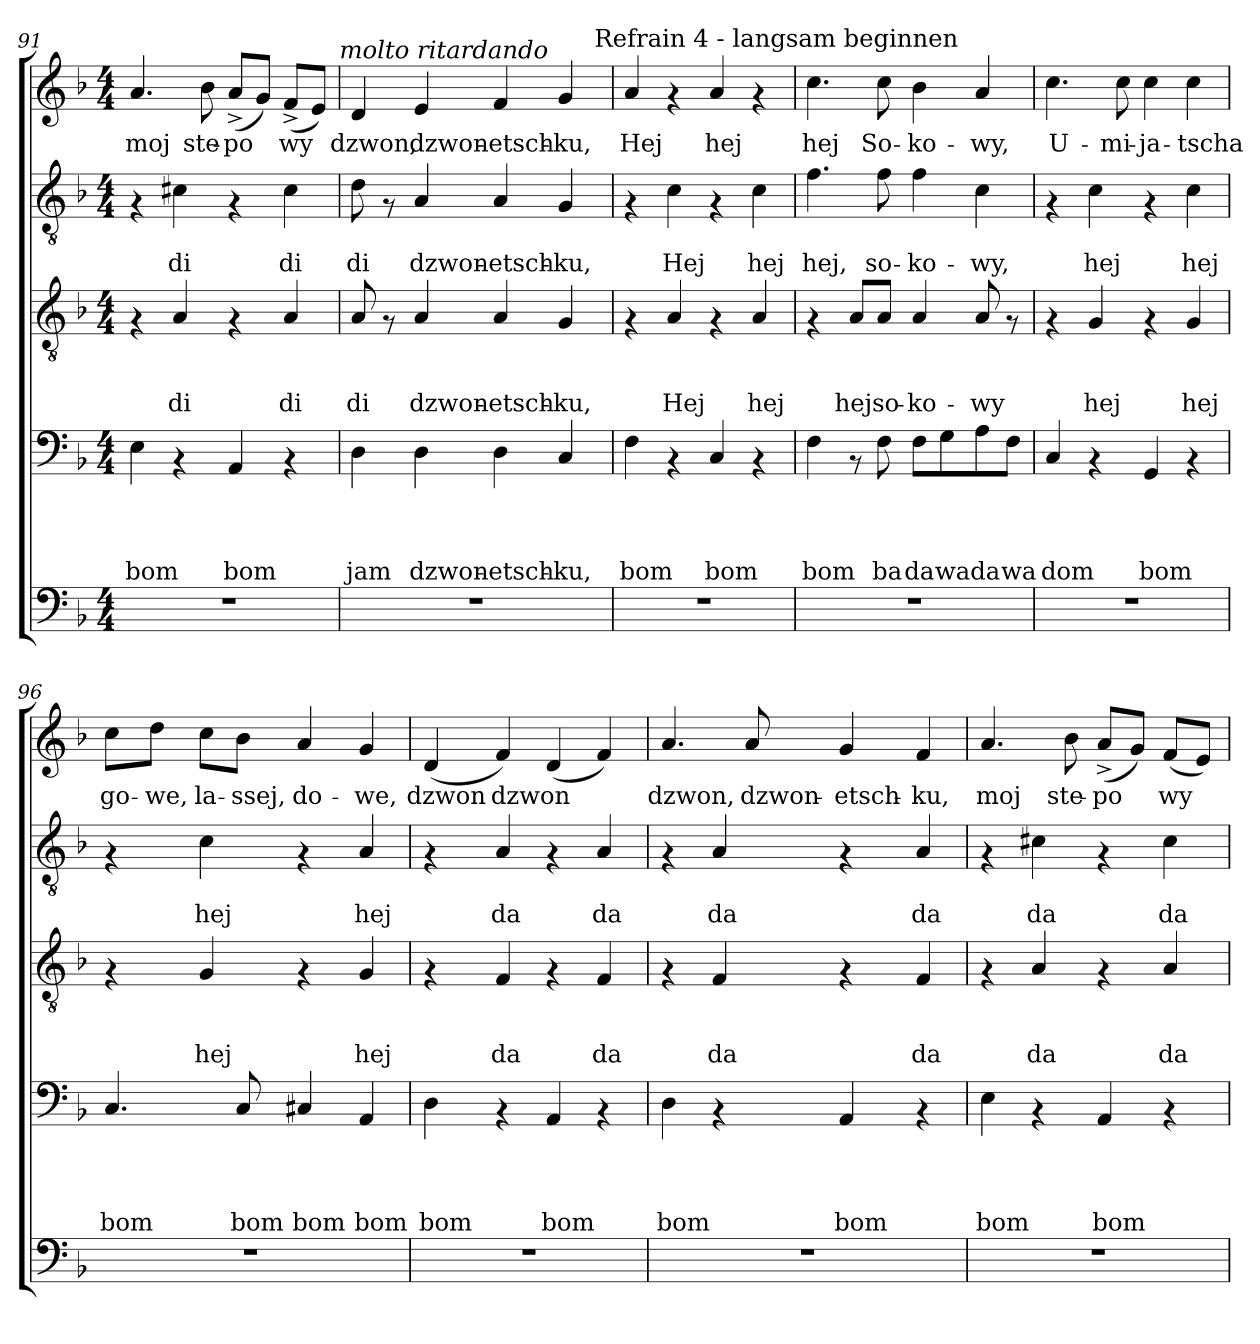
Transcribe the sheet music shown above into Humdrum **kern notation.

**kern	**kern	**text	**text	**text	**text	**kern	**text	**text	**text	**kern	**text	**text	**kern	**text
*part5	*part4	*part4	*part4	*part4	*part4	*part3	*part3	*part3	*part3	*part2	*part2	*part2	*part1	*part1
*staff5	*staff4	*staff4	*staff4	*staff4	*staff4	*staff3	*staff3	*staff3	*staff3	*staff2	*staff2	*staff2	*staff1	*staff1
!!LO:LB:g=z
*clefF4	*clefF4	*	*	*	*	*clefGv2	*	*	*	*clefGv2	*	*	*clefG2	*
*k[b-]	*k[b-]	*	*	*	*	*k[b-]	*	*	*	*k[b-]	*	*	*k[b-]	*
*F:	*F:	*	*	*	*	*F:	*	*	*	*F:	*	*	*F:	*
*M4/4	*M4/4	*	*	*	*	*M4/4	*	*	*	*M4/4	*	*	*M4/4	*
=91	=91	=91	=91	=91	=91	=91	=91	=91	=91	=91	=91	=91	=91	=91
!	!	!	!	!	!LO:LY:b	!	!	!	!	!	!	!	!	!LO:LY:b
1r	4E\	.	.	.	bom	4rF	.	.	.	4rF	.	.	4.a/	moj
!	!	!	!	!	!	!	!	!	!LO:LY:b	!	!	!LO:LY:b	!	!
.	4rAA	.	.	.	.	4A/	.	.	di	4c#X\	.	di	.	.
!	!	!	!	!	!	!	!	!	!	!	!	!	!	!LO:LY:b
.	.	.	.	.	.	.	.	.	.	.	.	.	8b-\	ste-
!	!	!	!	!	!LO:LY:b	!	!	!	!	!	!	!	!	!LO:LY:b
.	4AA/	.	.	.	bom	4rF	.	.	.	4rF	.	.	(<8a^</L	-po
.	.	.	.	.	.	.	.	.	.	.	.	.	8g/J)	.
!	!	!	!	!	!	!	!	!	!LO:LY:b	!	!	!LO:LY:b	!	!LO:LY:b
.	4rAA	.	.	.	.	4A/	.	.	di	4c#\	.	di	(<8f^</L	wy
.	.	.	.	.	.	.	.	.	.	.	.	.	8e/J)	.
!	!	!	!	!	!	!	!	!	!	!	!	!	!LO:TX:a:i:t=molto ritardando	!
=92	=92	=92	=92	=92	=92	=92	=92	=92	=92	=92	=92	=92	=92	=92
!	!	!	!	!	!LO:LY:b	!	!	!	!LO:LY:b	!	!	!LO:LY:b	!	!LO:LY:b
*	*	*	*	*	*	*	*	*	*	*	*	*	*^	*
1r	4D\	.	.	.	jam	8A/	.	.	di	8d\	.	di	4d/	2...ryy	dzwon,
.	.	.	.	.	.	8rF	.	.	.	8rF	.	.	.	.	.
!	!	!	!	!	!LO:LY:b	!	!	!	!LO:LY:b	!	!	!LO:LY:b	!	!	!LO:LY:b
.	4D\	.	.	.	dzwon-	4A/	.	.	dzwon-	4A/	.	dzwon-	4e/	.	dzwon-
!	!	!	!	!	!LO:LY:b	!	!	!	!LO:LY:b	!	!	!LO:LY:b	!	!	!LO:LY:b
.	4D\	.	.	.	-etsch-	4A/	.	.	-etsch-	4A/	.	-etsch-	4f/	.	-etsch-
!	!	!	!	!	!LO:LY:b	!	!	!	!LO:LY:b	!	!	!LO:LY:b	!	!	!LO:LY:b
.	4C/	.	.	.	-ku,	4G/	.	.	-ku,	4G/	.	-ku,	4g/	.	-ku,
!	!	!	!	!	!	!	!	!	!	!	!	!	!	!LO:TX:a:t=Refrain 4 - langsam beginnen	!
.	.	.	.	.	.	.	.	.	.	.	.	.	.	16ryy	.
=93	=93	=93	=93	=93	=93	=93	=93	=93	=93	=93	=93	=93	=93	=93	=93
!	!	!	!	!	!	!	!	!	!	!	!	!	!LO:TX:a:i:t=poco a poco accelerando	!	!
!	!	!	!	!	!LO:LY:b	!	!	!	!	!	!	!	!	!	!LO:LY:b
*	*	*	*	*	*	*	*	*	*	*	*	*	*v	*v	*
1r	4F\	.	.	.	bom	4rF	.	.	.	4rF	.	.	4a/	Hej
!	!	!	!	!	!	!	!	!	!LO:LY:b	!	!	!LO:LY:b	!	!
.	4rAA	.	.	.	.	4A/	.	.	Hej	4c\	.	Hej	4rf	.
!	!	!	!	!	!LO:LY:b	!	!	!	!	!	!	!	!	!LO:LY:b
.	4C/	.	.	.	bom	4rF	.	.	.	4rF	.	.	4a/	hej
!	!	!	!	!	!	!	!	!	!LO:LY:b	!	!	!LO:LY:b	!	!
.	4rAA	.	.	.	.	4A/	.	.	hej	4c\	.	hej	4rf	.
=94	=94	=94	=94	=94	=94	=94	=94	=94	=94	=94	=94	=94	=94	=94
!	!	!	!	!	!LO:LY:b	!	!	!	!	!	!	!LO:LY:b	!	!LO:LY:b
1r	4F\	.	.	.	bom	4rF	.	.	.	4.f\	.	hej,	4.cc\	hej
!	!	!	!	!	!	!	!	!	!LO:LY:b	!	!	!	!	!
.	8rAA	.	.	.	.	8A/L	.	.	hej	.	.	.	.	.
!	!	!	!	!	!LO:LY:b	!	!	!	!LO:LY:b	!	!	!LO:LY:b	!	!LO:LY:b
.	8F\	.	.	.	ba	8A/J	.	.	so-	8f\	.	so-	8cc\	So-
!	!	!	!	!	!LO:LY:b	!	!	!	!LO:LY:b	!	!	!LO:LY:b	!	!LO:LY:b
.	8F\L	.	.	.	da	4A/	.	.	-ko-	4f\	.	-ko-	4b-\	-ko-
!	!	!	!	!	!LO:LY:b	!	!	!	!	!	!	!	!	!
.	8G\	.	.	.	wa	.	.	.	.	.	.	.	.	.
!	!	!	!	!	!LO:LY:b	!	!	!	!LO:LY:b	!	!	!LO:LY:b	!	!LO:LY:b
.	8A\	.	.	.	da	8A/	.	.	-wy	4c\	.	-wy,	4a/	-wy,
!	!	!	!	!	!LO:LY:b	!	!	!	!	!	!	!	!	!
.	8F\J	.	.	.	wa	8rF	.	.	.	.	.	.	.	.
=95	=95	=95	=95	=95	=95	=95	=95	=95	=95	=95	=95	=95	=95	=95
!	!	!	!	!	!LO:LY:b	!	!	!	!	!	!	!	!	!LO:LY:b
1r	4C/	.	.	.	dom	4rF	.	.	.	4rF	.	.	4.cc\	U-
!	!	!	!	!	!	!	!	!	!LO:LY:b	!	!	!LO:LY:b	!	!
.	4rAA	.	.	.	.	4G/	.	.	hej	4c\	.	hej	.	.
!	!	!	!	!	!	!	!	!	!	!	!	!	!	!LO:LY:b
.	.	.	.	.	.	.	.	.	.	.	.	.	8cc\	-mi-
!	!	!	!	!	!LO:LY:b	!	!	!	!	!	!	!	!	!LO:LY:b
.	4GG/	.	.	.	bom	4rF	.	.	.	4rF	.	.	4cc\	-ja-
!	!	!	!	!	!	!	!	!	!LO:LY:b	!	!	!LO:LY:b	!	!LO:LY:b
.	4rAA	.	.	.	.	4G/	.	.	hej	4c\	.	hej	4cc\	-tscha
=96	=96	=96	=96	=96	=96	=96	=96	=96	=96	=96	=96	=96	=96	=96
!	!	!	!	!	!LO:LY:b	!	!	!	!	!	!	!	!	!LO:LY:b
1r	4.C/	.	.	.	bom	4rF	.	.	.	4rF	.	.	8cc\L	go-
!	!	!	!	!	!	!	!	!	!	!	!	!	!	!LO:LY:b
.	.	.	.	.	.	.	.	.	.	.	.	.	8dd\J	-we,
!	!	!	!	!	!	!	!	!	!LO:LY:b	!	!	!LO:LY:b	!	!LO:LY:b
.	.	.	.	.	.	4G/	.	.	hej	4c\	.	hej	8cc\L	la-
!	!	!	!	!	!LO:LY:b	!	!	!	!	!	!	!	!	!LO:LY:b
.	8C/	.	.	.	bom	.	.	.	.	.	.	.	8b-\J	-ssej,
!	!	!	!	!	!LO:LY:b	!	!	!	!	!	!	!	!	!LO:LY:b
.	4C#X/	.	.	.	bom	4rF	.	.	.	4rF	.	.	4a/	do-
!	!	!	!	!	!LO:LY:b	!	!	!	!LO:LY:b	!	!	!LO:LY:b	!	!LO:LY:b
.	4AA/	.	.	.	bom	4G/	.	.	hej	4A/	.	hej	4g/	-we,
!!LO:LB:g=z
=97	=97	=97	=97	=97	=97	=97	=97	=97	=97	=97	=97	=97	=97	=97
!	!	!	!	!	!LO:LY:b	!	!	!	!	!	!	!	!	!LO:LY:b
1r	4D\	.	.	.	bom	4rF	.	.	.	4rF	.	.	(<4d/	dzwon
!	!	!	!	!	!	!	!	!	!LO:LY:b	!	!	!LO:LY:b	!	!LO:LY:b
.	4rAA	.	.	.	.	4F/	.	.	da	4A/	.	da	4f/)	dzwon
!	!	!	!	!	!LO:LY:b	!	!	!	!	!	!	!	!	!
.	4AA/	.	.	.	bom	4rF	.	.	.	4rF	.	.	(<4d/	.
!	!	!	!	!	!	!	!	!	!LO:LY:b	!	!	!LO:LY:b	!	!
.	4rAA	.	.	.	.	4F/	.	.	da	4A/	.	da	4f/)	.
=98	=98	=98	=98	=98	=98	=98	=98	=98	=98	=98	=98	=98	=98	=98
!	!	!	!	!	!LO:LY:b	!	!	!	!	!	!	!	!	!LO:LY:b
1r	4D\	.	.	.	bom	4rF	.	.	.	4rF	.	.	4.a/	dzwon,
!	!	!	!	!	!	!	!	!	!LO:LY:b	!	!	!LO:LY:b	!	!
.	4rAA	.	.	.	.	4F/	.	.	da	4A/	.	da	.	.
!	!	!	!	!	!	!	!	!	!	!	!	!	!	!LO:LY:b
.	.	.	.	.	.	.	.	.	.	.	.	.	8a/	dzwon-
!	!	!	!	!	!LO:LY:b	!	!	!	!	!	!	!	!	!LO:LY:b
.	4AA/	.	.	.	bom	4rF	.	.	.	4rF	.	.	4g/	-etsch-
!	!	!	!	!	!	!	!	!	!LO:LY:b	!	!	!LO:LY:b	!	!LO:LY:b
.	4rAA	.	.	.	.	4F/	.	.	da	4A/	.	da	4f/	-ku,
=99	=99	=99	=99	=99	=99	=99	=99	=99	=99	=99	=99	=99	=99	=99
!	!	!	!	!	!LO:LY:b	!	!	!	!	!	!	!	!	!LO:LY:b
1r	4E\	.	.	.	bom	4rF	.	.	.	4rF	.	.	4.a/	moj
!	!	!	!	!	!	!	!	!	!LO:LY:b	!	!	!LO:LY:b	!	!
.	4rAA	.	.	.	.	4A/	.	.	da	4c#X\	.	da	.	.
!	!	!	!	!	!	!	!	!	!	!	!	!	!	!LO:LY:b
.	.	.	.	.	.	.	.	.	.	.	.	.	8b-\	ste-
!	!	!	!	!	!LO:LY:b	!	!	!	!	!	!	!	!	!LO:LY:b
.	4AA/	.	.	.	bom	4rF	.	.	.	4rF	.	.	(<8a^</L	-po
.	.	.	.	.	.	.	.	.	.	.	.	.	8g/J)	.
!	!	!	!	!	!	!	!	!	!LO:LY:b	!	!	!LO:LY:b	!	!LO:LY:b
.	4rAA	.	.	.	.	4A/	.	.	da	4c#\	.	da	(<8f/L	wy
.	.	.	.	.	.	.	.	.	.	.	.	.	8e/J)	.
=	=	=	=	=	=	=	=	=	=	=	=	=	=	=
*-	*-	*-	*-	*-	*-	*-	*-	*-	*-	*-	*-	*-	*-	*-
